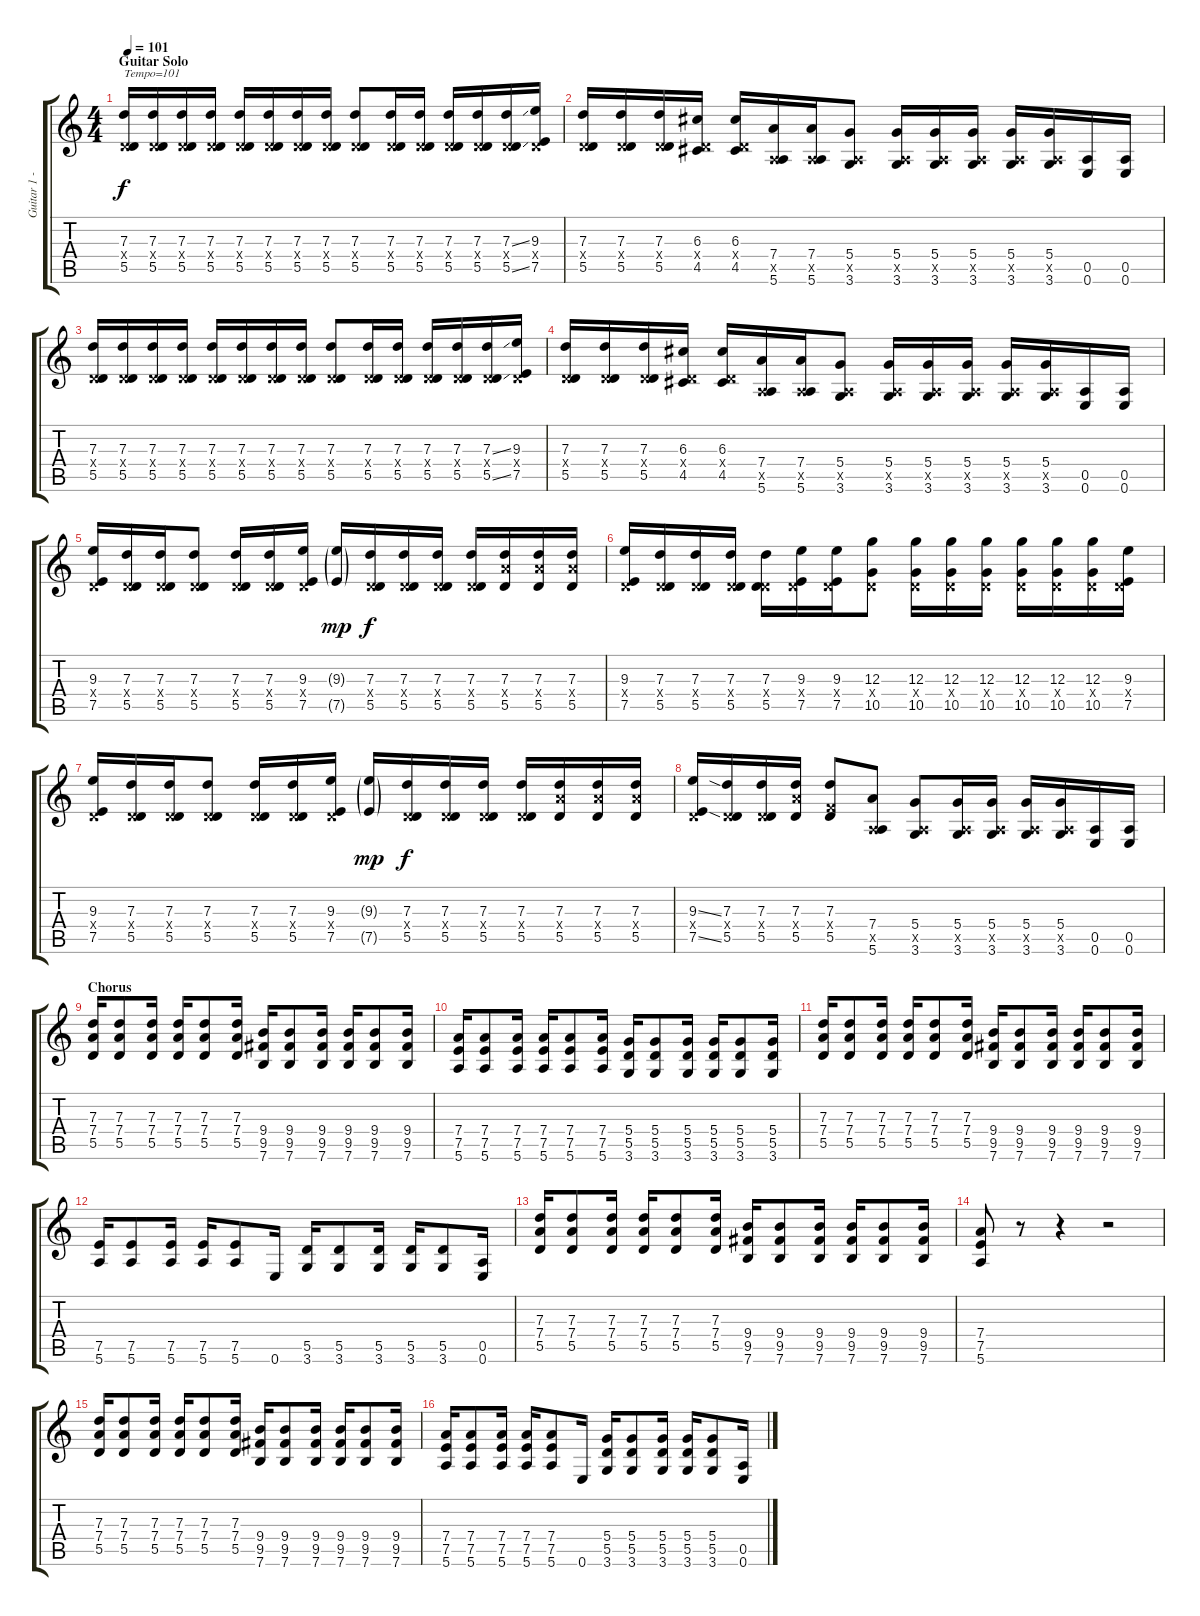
\track ("Guitar 1 - Distortion" "Guitar 1 -") {instrument distortionguitar}
\staff {score tabs}
\tuning (E4 B3 G3 D3 A2 E2) {hide}
\ts (4 4)
\section ("" "Guitar Solo")
\tempo 101
\clef g2
\ks c
(7.3 0.4{x} 5.5).16{txt "Tempo=101" dy f} (7.3 0.4{x} 5.5).16 (7.3 0.4{x} 5.5).16 (7.3 0.4{x} 5.5).16 (7.3 0.4{x} 5.5).16 (7.3 0.4{x} 5.5).16 (7.3 0.4{x} 5.5).16 (7.3 0.4{x} 5.5).16 (7.3 0.4{x} 5.5).8 (7.3 0.4{x} 5.5).16 (7.3 0.4{x} 5.5).16 (7.3 0.4{x} 5.5).16 (7.3 0.4{x} 5.5).16 (7.3{ss} 0.4{x} 5.5{ss}).16 (9.3 0.4{x} 7.5).16 |
(7.3 0.4{x} 5.5).16 (7.3 0.4{x} 5.5).16 (7.3 0.4{x} 5.5).16 (6.3 0.4{x} 4.5).16 (6.3 0.4{x} 4.5).16 (7.4 0.5{x} 5.6).16 (7.4 0.5{x} 5.6).16 (5.4 0.5{x} 3.6).8 (5.4 0.5{x} 3.6).16 (5.4 0.5{x} 3.6).16 (5.4 0.5{x} 3.6).16 (5.4 0.5{x} 3.6).16 (5.4 0.5{x} 3.6).16 (0.5 0.6).16 (0.5 0.6).16 |
(7.3 0.4{x} 5.5).16 (7.3 0.4{x} 5.5).16 (7.3 0.4{x} 5.5).16 (7.3 0.4{x} 5.5).16 (7.3 0.4{x} 5.5).16 (7.3 0.4{x} 5.5).16 (7.3 0.4{x} 5.5).16 (7.3 0.4{x} 5.5).16 (7.3 0.4{x} 5.5).8 (7.3 0.4{x} 5.5).16 (7.3 0.4{x} 5.5).16 (7.3 0.4{x} 5.5).16 (7.3 0.4{x} 5.5).16 (7.3{ss} 0.4{x} 5.5{ss}).16 (9.3 0.4{x} 7.5).16 |
(7.3 0.4{x} 5.5).16 (7.3 0.4{x} 5.5).16 (7.3 0.4{x} 5.5).16 (6.3 0.4{x} 4.5).16 (6.3 0.4{x} 4.5).16 (7.4 0.5{x} 5.6).16 (7.4 0.5{x} 5.6).16 (5.4 0.5{x} 3.6).8 (5.4 0.5{x} 3.6).16 (5.4 0.5{x} 3.6).16 (5.4 0.5{x} 3.6).16 (5.4 0.5{x} 3.6).16 (5.4 0.5{x} 3.6).16 (0.5 0.6).16 (0.5 0.6).16 |
(9.3 0.4{x} 7.5).16 (7.3 0.4{x} 5.5).16 (7.3 0.4{x} 5.5).16 (7.3 0.4{x} 5.5).8 (7.3 0.4{x} 5.5).16 (7.3 0.4{x} 5.5).16 (9.3 0.4{x} 7.5).16 (9.3{g} 7.5{g}).16{dy mp} (7.3 0.4{x} 5.5).16{dy f} (7.3 0.4{x} 5.5).16 (7.3 0.4{x} 5.5).16 (7.3 0.4{x} 5.5).16 (7.3 7.4{x} 5.5).16 (7.3 7.4{x} 5.5).16 (7.3 7.4{x} 5.5).16 |
(9.3 0.4{x} 7.5).16 (7.3 0.4{x} 5.5).16 (7.3 0.4{x} 5.5).16 (7.3 0.4{x} 5.5).16 (7.3 0.4{x} 5.5).16 (9.3 0.4{x} 7.5).16 (9.3 0.4{x} 7.5).16 (12.3 0.4{x} 10.5).8 (12.3 0.4{x} 10.5).16 (12.3 0.4{x} 10.5).16 (12.3 0.4{x} 10.5).16 (12.3 0.4{x} 10.5).16 (12.3 0.4{x} 10.5).16 (12.3 0.4{x} 10.5).16 (9.3 0.4{x} 7.5).16 |
(9.3 0.4{x} 7.5).16 (7.3 0.4{x} 5.5).16 (7.3 0.4{x} 5.5).16 (7.3 0.4{x} 5.5).8 (7.3 0.4{x} 5.5).16 (7.3 0.4{x} 5.5).16 (9.3 0.4{x} 7.5).16 (9.3{g} 7.5{g}).16{dy mp} (7.3 0.4{x} 5.5).16{dy f} (7.3 0.4{x} 5.5).16 (7.3 0.4{x} 5.5).16 (7.3 0.4{x} 5.5).16 (7.3 7.4{x} 5.5).16 (7.3 7.4{x} 5.5).16 (7.3 7.4{x} 5.5).16 |
(9.3{ss} 0.4{x} 7.5{ss}).16 (7.3 0.4{x} 5.5).16 (7.3 0.4{x} 5.5).16 (7.3 7.4{x} 5.5).16 (7.3 3.4{x} 5.5).8 (7.4 0.5{x} 5.6).8 (5.4 0.5{x} 3.6).8 (5.4 0.5{x} 3.6).16 (5.4 0.5{x} 3.6).16 (5.4 0.5{x} 3.6).16 (5.4 0.5{x} 3.6).16 (0.5 0.6).16 (0.5 0.6).16 |
\section ("" "Chorus")
(7.3 7.4 5.5).16 (7.3 7.4 5.5).8 (7.3 7.4 5.5).16 (7.3 7.4 5.5).16 (7.3 7.4 5.5).8 (7.3 7.4 5.5).16 (9.4 9.5 7.6).16 (9.4 9.5 7.6).8 (9.4 9.5 7.6).16 (9.4 9.5 7.6).16 (9.4 9.5 7.6).8 (9.4 9.5 7.6).16 |
(7.4 7.5 5.6).16 (7.4 7.5 5.6).8 (7.4 7.5 5.6).16 (7.4 7.5 5.6).16 (7.4 7.5 5.6).8 (7.4 7.5 5.6).16 (5.4 5.5 3.6).16 (5.4 5.5 3.6).8 (5.4 5.5 3.6).16 (5.4 5.5 3.6).16 (5.4 5.5 3.6).8 (5.4 5.5 3.6).16 |
(7.3 7.4 5.5).16 (7.3 7.4 5.5).8 (7.3 7.4 5.5).16 (7.3 7.4 5.5).16 (7.3 7.4 5.5).8 (7.3 7.4 5.5).16 (9.4 9.5 7.6).16 (9.4 9.5 7.6).8 (9.4 9.5 7.6).16 (9.4 9.5 7.6).16 (9.4 9.5 7.6).8 (9.4 9.5 7.6).16 |
(7.5 5.6).16 (7.5 5.6).8 (7.5 5.6).16 (7.5 5.6).16 (7.5 5.6).8 0.6.16 (5.5 3.6).16 (5.5 3.6).8 (5.5 3.6).16 (5.5 3.6).16 (5.5 3.6).8 (0.5 0.6).16 |
(7.3 7.4 5.5).16 (7.3 7.4 5.5).8 (7.3 7.4 5.5).16 (7.3 7.4 5.5).16 (7.3 7.4 5.5).8 (7.3 7.4 5.5).16 (9.4 9.5 7.6).16 (9.4 9.5 7.6).8 (9.4 9.5 7.6).16 (9.4 9.5 7.6).16 (9.4 9.5 7.6).8 (9.4 9.5 7.6).16 |
(7.4 7.5 5.6).8 r.8 r.4 r.2 |
(7.3 7.4 5.5).16 (7.3 7.4 5.5).8 (7.3 7.4 5.5).16 (7.3 7.4 5.5).16 (7.3 7.4 5.5).8 (7.3 7.4 5.5).16 (9.4 9.5 7.6).16 (9.4 9.5 7.6).8 (9.4 9.5 7.6).16 (9.4 9.5 7.6).16 (9.4 9.5 7.6).8 (9.4 9.5 7.6).16 |
(7.4 7.5 5.6).16 (7.4 7.5 5.6).8 (7.4 7.5 5.6).16 (7.4 7.5 5.6).16 (7.4 7.5 5.6).8 0.6.16 (5.4 5.5 3.6).16 (5.4 5.5 3.6).8 (5.4 5.5 3.6).16 (5.4 5.5 3.6).16 (5.4 5.5 3.6).8 (0.5 0.6).16
